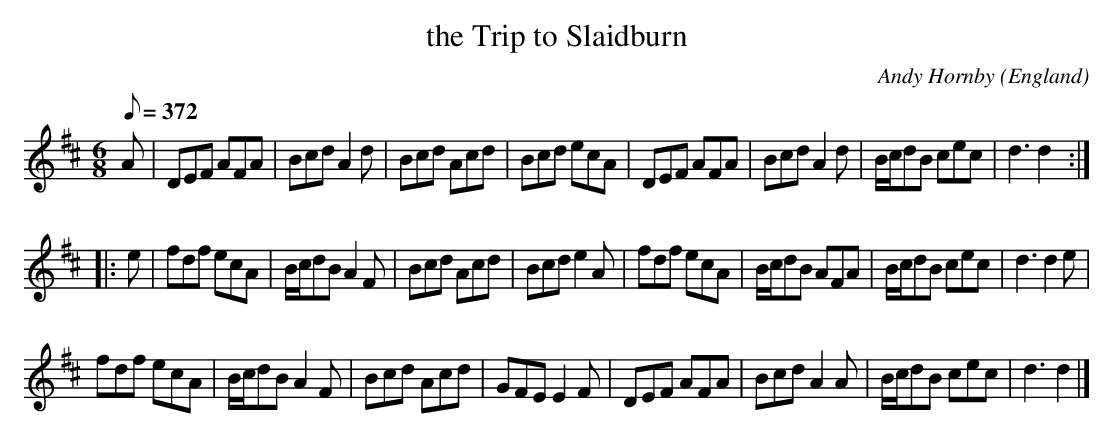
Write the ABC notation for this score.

X:1
T:the Trip to Slaidburn
C:Andy Hornby
M:6/8
O:England
Q:1/8=372
K:D
A|\
DEF AFA|Bcd A2d|Bcd Acd|Bcd ecA|\
DEF AFA|Bcd A2d|B/c/dB cec|d3 d2::
e|\
fdf ecA|B/c/dB A2F|Bcd Acd|Bcd e2A|\
fdf ecA|B/c/dB AFA|B/c/dB cec|d3 d2e|
fdf ecA|B/c/dB A2F|Bcd Acd|GFE E2F|\
DEF AFA|Bcd A2A|B/c/dB cec|d3 d2|]
